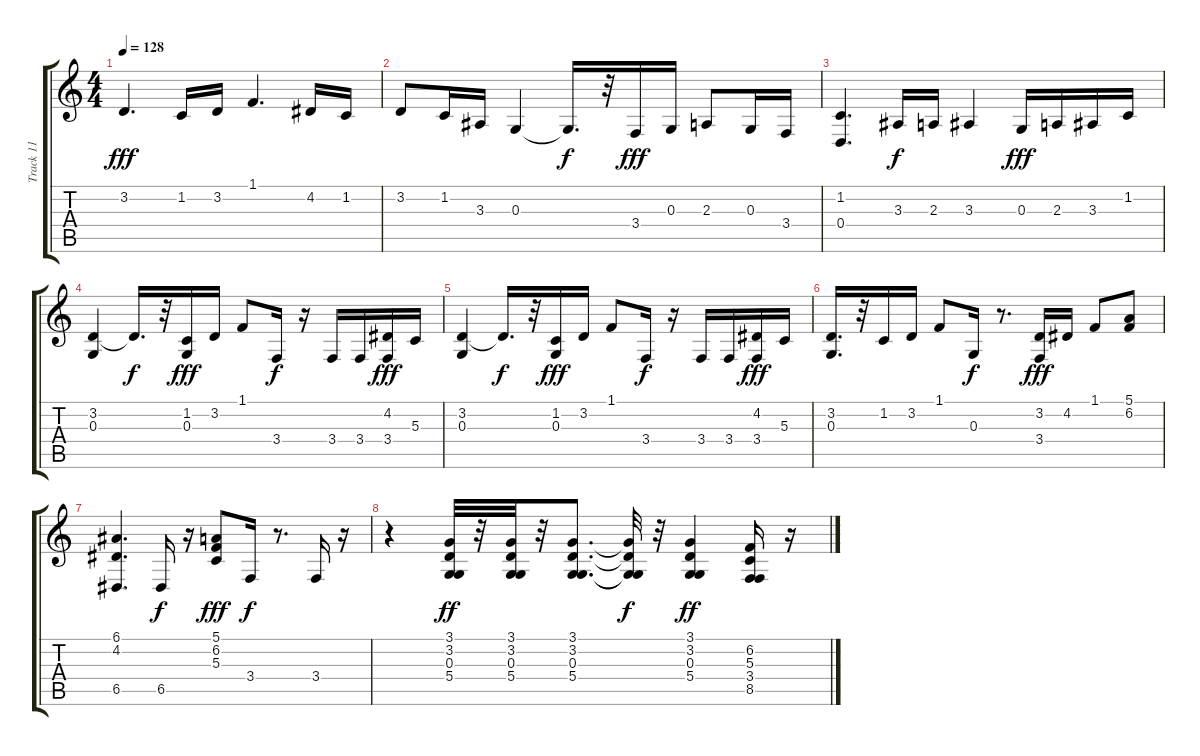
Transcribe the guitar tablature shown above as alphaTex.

\track ("Track 11" "Track 11") {instrument frenchhorn}
\staff {score tabs}
\tuning (E4 B3 G3 D3 A2 E2) {hide}
\ts (4 4)
\tempo 128
\clef g2
\ks c
3.2.4{d dy fff} 1.2.16 3.2.16 1.1.4{d} 4.2.16 1.2.16 |
3.2.8 1.2.16 3.3.16 0.3.4 0.3{t}.16{d dy f} r.32 3.4.16{dy fff} 0.3.16 2.3.8 0.3.16 3.4.16 |
(1.2 0.4).4{d} 3.3.16{dy f} 2.3.16 3.3.4 0.3.16{dy fff} 2.3.16 3.3.16 1.2.16 |
(3.2 0.3).4 3.2{t}.16{d dy f} r.32 (1.2 0.3).16{dy fff} 3.2.16 1.1.8 3.4.16{dy f} r.16 3.4.16 3.4.16 (4.2 3.4).16{dy fff} 5.3.16 |
(3.2 0.3).4 3.2{t}.16{d dy f} r.32 (1.2 0.3).16{dy fff} 3.2.16 1.1.8 3.4.16{dy f} r.16 3.4.16 3.4.16 (4.2 3.4).16{dy fff} 5.3.16 |
(3.2 0.3).16{d} r.32 1.2.16 3.2.16 1.1.8 0.3.16{dy f} r.8{d} (3.2 3.4).16{dy fff} 4.2.16 1.1.8 (5.1 6.2).8 |
(6.1 4.2 6.5).4{d} 6.5.16{dy f} r.16 (5.1 6.2 5.3).8{dy fff} 3.4.16{dy f} r.8{d} 3.4.16 r.16 |
r.4 (3.1 3.2 0.3 5.4).32{dy ff} r.32 (3.1 3.2 0.3 5.4).32 r.32 (3.1 3.2 0.3 5.4).8{d} (3.1{t} 3.2{t} 0.3{t} 5.4{t}).32{dy f} r.32 (3.1 3.2 0.3 5.4).4{dy ff} (6.2 5.3 3.4 8.5).16 r.16
